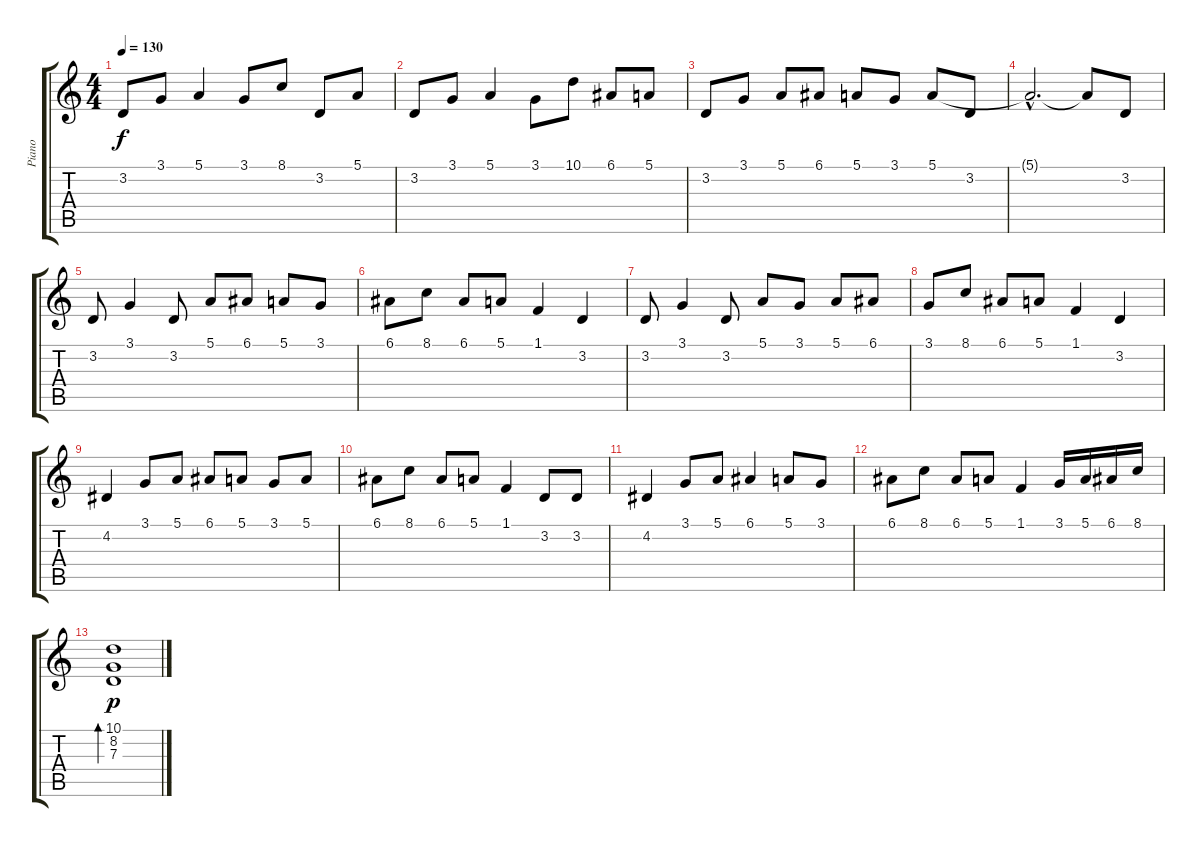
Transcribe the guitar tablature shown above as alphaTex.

\track ("Piano" "Piano") {instrument acousticgrandpiano}
\staff {score tabs}
\tuning (E4 B3 G3 D3 A2 E2) {hide}
\ts (4 4)
\tempo 130
\clef g2
\ks c
3.2.8{dy f} 3.1.8 5.1.4 3.1.8 8.1.8 3.2.8 5.1.8 |
3.2.8 3.1.8 5.1.4 3.1.8 10.1.8 6.1.8 5.1.8 |
3.2.8 3.1.8 5.1.8 6.1.8 5.1.8 3.1.8 5.1.8 3.2.8 |
5.1{hac t}.2{d} 5.1{t}.8 3.2.8 |
3.2.8 3.1.4 3.2.8 5.1.8 6.1.8 5.1.8 3.1.8 |
6.1.8 8.1.8 6.1.8 5.1.8 1.1.4 3.2.4 |
3.2.8 3.1.4 3.2.8 5.1.8 3.1.8 5.1.8 6.1.8 |
3.1.8 8.1.8 6.1.8 5.1.8 1.1.4 3.2.4 |
4.2.4 3.1.8 5.1.8 6.1.8 5.1.8 3.1.8 5.1.8 |
6.1.8 8.1.8 6.1.8 5.1.8 1.1.4 3.2.8 3.2.8 |
4.2.4 3.1.8 5.1.8 6.1.4 5.1.8 3.1.8 |
6.1.8 8.1.8 6.1.8 5.1.8 1.1.4 3.1.16 5.1.16 6.1.16 8.1.16 |
(10.1 8.2 7.3).1{bd 60 dy p}
